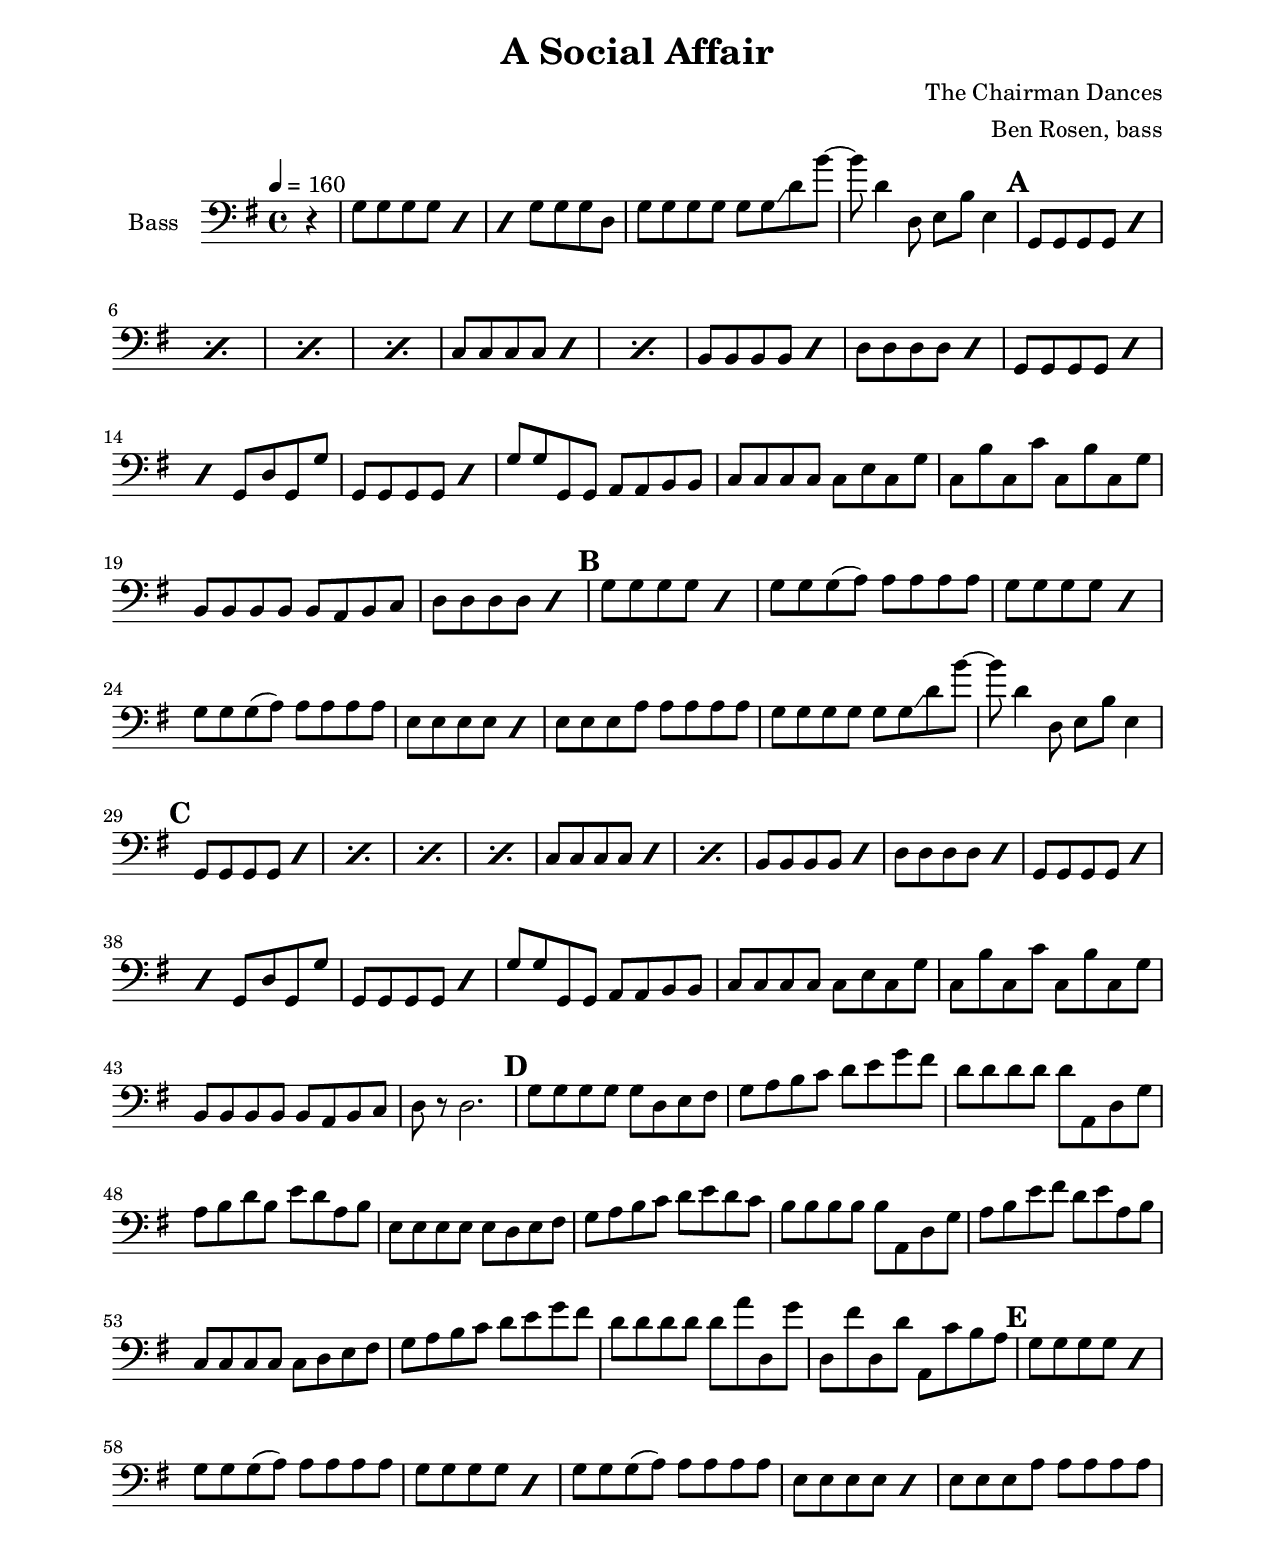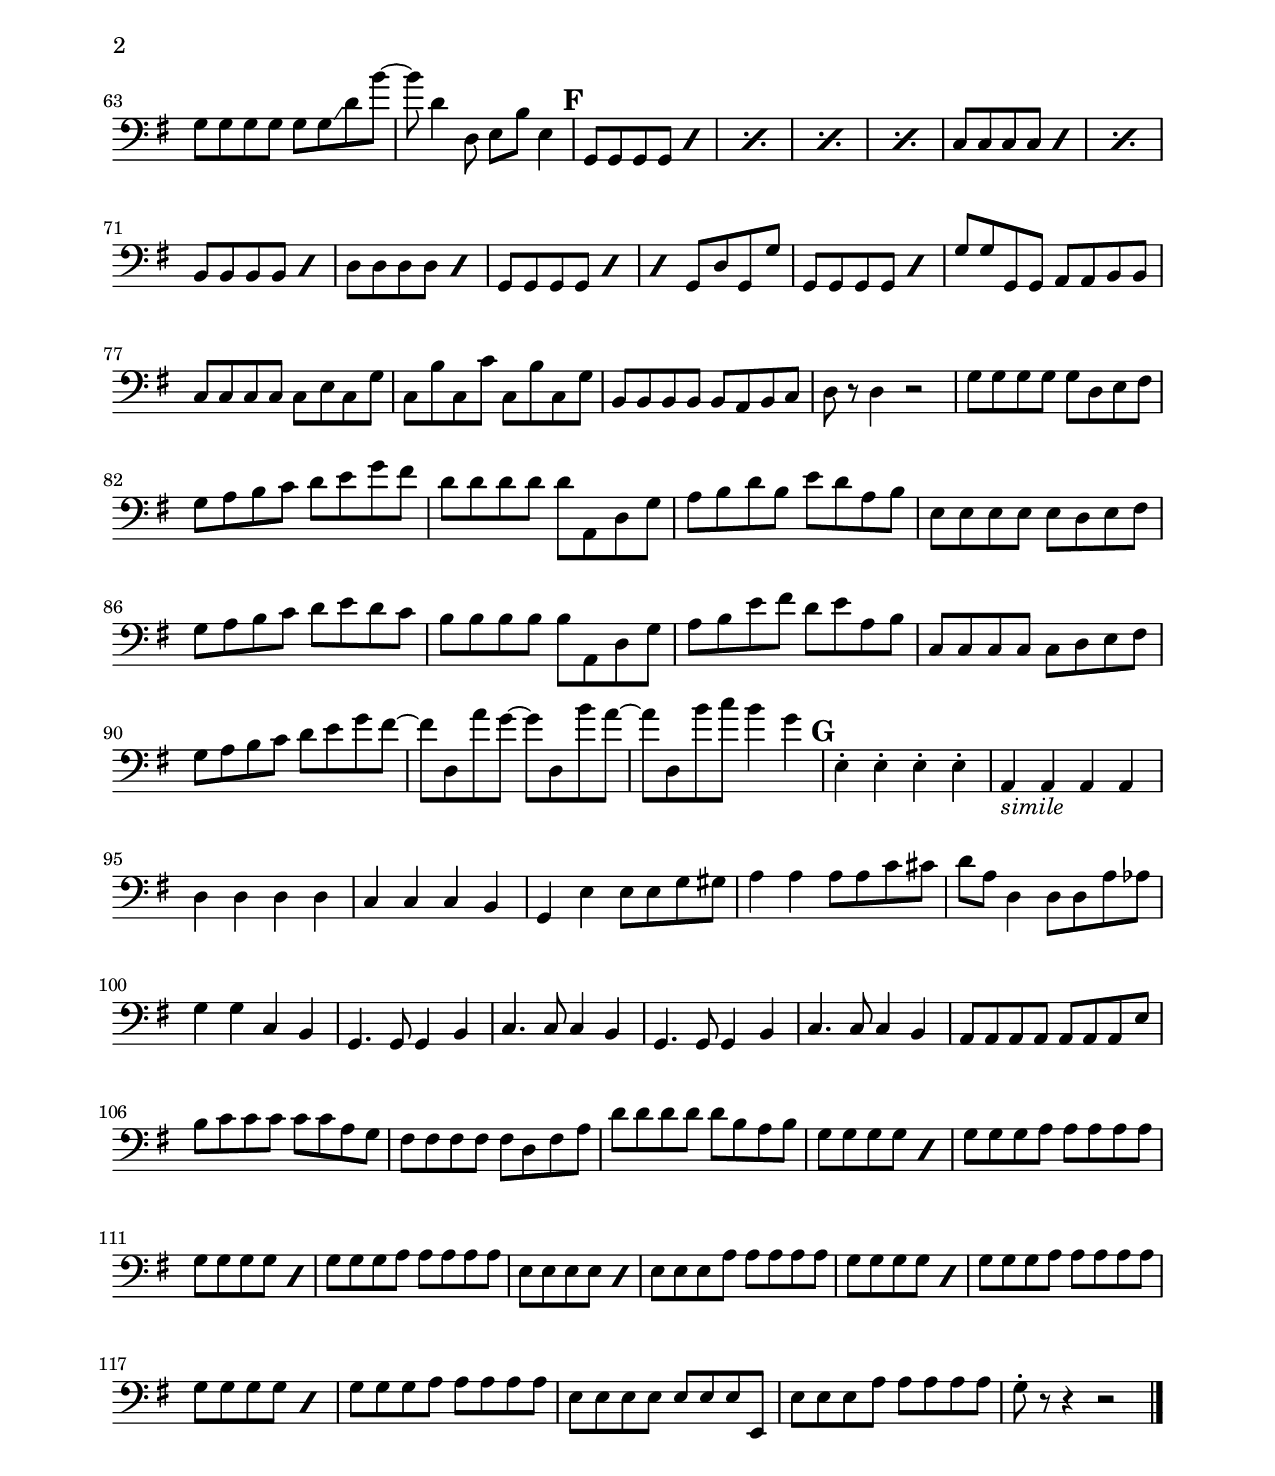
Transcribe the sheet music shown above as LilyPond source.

\version "2.24.0"

\include "settings.ily"

\header {
  title = "A Social Affair"
  composer = "The Chairman Dances"
  arranger = "Ben Rosen, bass"
}

verse = \relative g, {
  \mark \default

  \repeat percent 4 {
    \repeat percent 2 {
      | \repeat unfold 4 { g8 }
    }
  }

  \repeat percent 2 {
    \repeat percent 2 {
      | \repeat unfold 4 { c8 }
    }
  }

  \repeat percent 2 {
    | \repeat unfold 4 { b8 }
  }

  \repeat percent 2 {
    | \repeat unfold 4 { d8 }
  }

  \repeat percent 3 {
    | \repeat unfold 4 { g,8 }
  } g8 d' g, g'

  \repeat percent 2 {
    | \repeat unfold 4 { g,8 }
  }

  | g'8 g g, g a a b b

  | c8 c c c c e c g'
  | c,8 b' c, c' c, b' c, g'
  | b,8 b b b b a b c
}

chorus = \relative g {
  \mark \default

  | \repeat unfold 4 { g8 } g d e fs
  | g8 a b c d e g fs
  | d8 d d d d a, d g
  | a8 b d b e d a b

  | e,8 e e e e d e fs
  | g8 a b c d e d c
  | b8 b b b b a, d g
  | a8 b e fs d e a, b

  | c,8 c c c c d e fs
  | g8 a b c d e g fs
  | d8 d d d d a' d,, g'
  | d,8 fs' d, d' a, c' b a
}

interlude = \relative g {
  \mark \default

  \repeat percent 2 {
    | \repeat unfold 4 { g8 }
  }

  | g8 g g ( a ) \repeat unfold 4 { a }

  \repeat percent 2 {
    | \repeat unfold 4 { g8 }
  }

  | g8 g g ( a ) \repeat unfold 4 { a }

  \repeat percent 2 {
    \repeat unfold 4 { e8 }
  } |

  | e8 e e a \repeat unfold 4 { a }
  | g8 g g g g g \glissando d' b' ~
  | b8 d,4 d,8 e b' e,4
}

music = \relative g {
  \tempo 4 = 160
  \key g \major
  \time 4/4
  \clef "bass"

  \partial 4
  r4

  \repeat percent 3 {
    | \repeat unfold 4 { g8 }
  } g8 g g d
  | g8 g g g g g \glissando d' b' ~
  | b8 d,4 d,8 e b' e,4

  \verse

  \repeat percent 2 {
    | \repeat unfold 4 { d8 }
  }

  \interlude

  \verse
  | d8 r d2.

  \chorus

  \interlude

  \verse
  | d8 r d4 r2

  | g8 g g g g d e fs
  | g a b c d e g fs
  | d d d d d a, d g
  | a b d b e d a b
  | e, e e e e d e fs
  | g a b c d e d c
  | b b b b b a, d g
  | a b e fs d e a, b
  | c, c c c c d e fs
  | g a b c d e g fs ~
  | fs d, a'' g ~ g d, b'' a ~
  | a d,, b'' c b4 g4

  \mark \default

  | e,4 -. e -. e -. e -.
  | a,4 -\markup \italic "simile" a a a
  | d4 d d d
  | c4 c c b
  | g4 e' e8 e g gs
  | a4 a a8 a c cs
  | d8 a d,4 d8 d a' af

  | g4 g c, b
  | g4. g8 g4 b
  | c4. c8 c4 b
  | g4. g8 g4 b
  | c4. c8 c4 b

  | \repeat unfold 4 { a8 } a a a e'
  | b'8 c c c c c a g
  | \repeat unfold 4 { fs8 } fs d fs a
  | \repeat unfold 4 { d8 } d b a b

  \repeat unfold 2 {
    \repeat percent 2 {
      | \repeat unfold 4 { g8 }
    }

    | g8 g g a \repeat unfold 4 { a }
  }

  \repeat percent 2 {
    | \repeat unfold 4 { e8 }
  }

  | e8 e e a \repeat unfold 4 { a }

  \repeat percent 2 {
    | \repeat unfold 4 { g8 }
  }

  | g8 g g a \repeat unfold 4 { a }

  \repeat percent 2 {
    | \repeat unfold 4 { g8 }
  }

  | g8 g g a \repeat unfold 4 { a }
  | \repeat unfold 4 { e8 } e e e e,
  | e'8 e e a \repeat unfold 4 { a }

  | g8 -. r r4 r2

  \bar "|."
}

\score {
  \new Staff \with {
    instrumentName = "Bass"
  } {
    \music
  }
}
